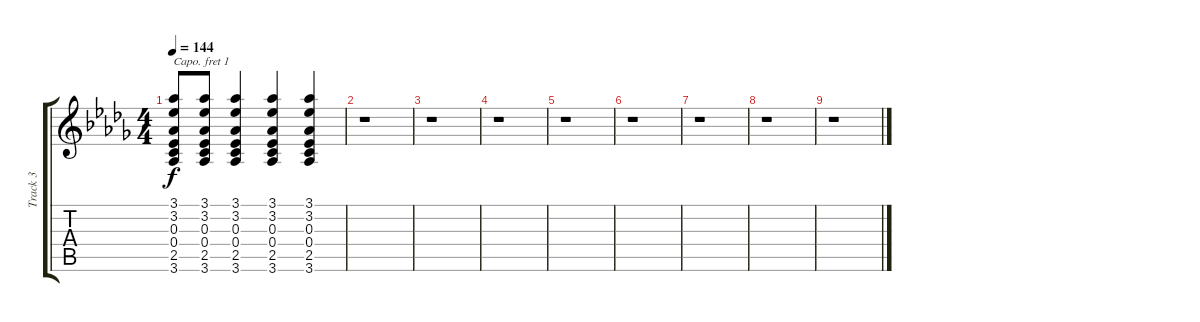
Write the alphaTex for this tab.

\track ("Track 3" "Track 3") {instrument acousticguitarsteel}
\staff {score tabs}
\capo 1
\tuning (E4 B3 G3 D3 A2 E2) {hide}
\ts (4 4)
\tempo 144
\clef g2
\ks db
(3.1 3.2 0.3 0.4 2.5 3.6).8{dy f} (3.1 3.2 0.3 0.4 2.5 3.6).8 (3.1 3.2 0.3 0.4 2.5 3.6).4 (3.1 3.2 0.3 0.4 2.5 3.6).4 (3.1 3.2 0.3 0.4 2.5 3.6).4 |
r.1 |
r.1 |
r.1 |
r.1 |
r.1 |
r.1 |
r.1 |
r.1
